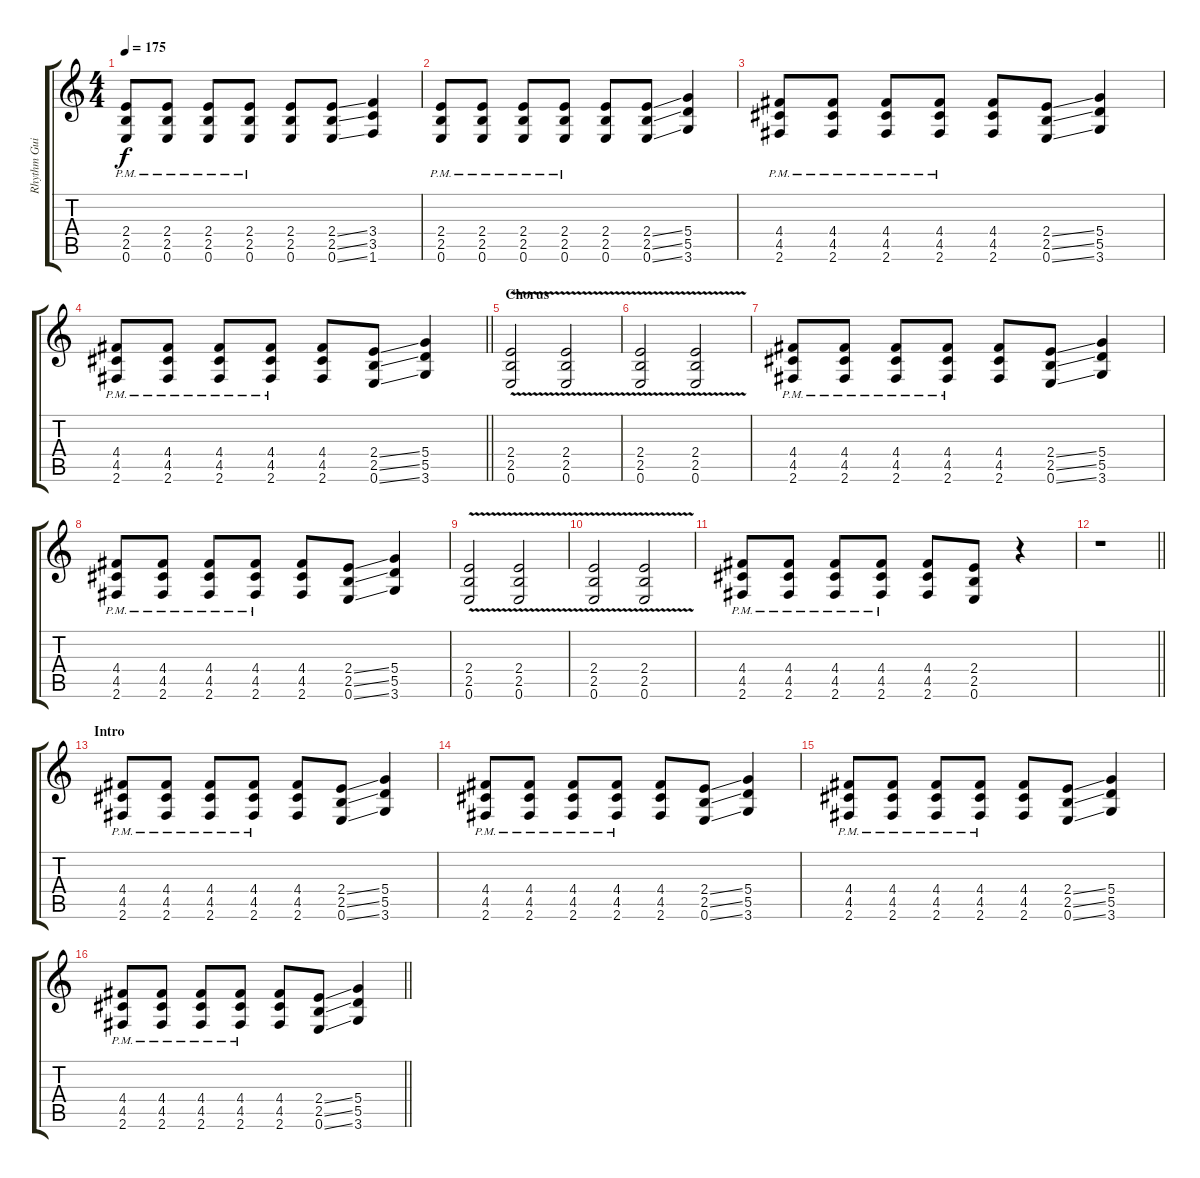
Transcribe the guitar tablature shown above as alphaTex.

\track ("Rhythm Guitar" "Rhythm Gui") {instrument overdrivenguitar}
\staff {score tabs}
\tuning (E4 B3 G3 D3 A2 E2) {hide}
\ts (4 4)
\tempo 175
\clef g2
\ks c
(2.4{pm} 2.5{pm} 0.6{pm}).8{dy f} (2.4{pm} 2.5{pm} 0.6{pm}).8 (2.4{pm} 2.5{pm} 0.6{pm}).8 (2.4{pm} 2.5{pm} 0.6{pm}).8 (2.4 2.5 0.6).8 (2.4{ss} 2.5{ss} 0.6{ss}).8 (3.4 3.5 1.6).4 |
(2.4{pm} 2.5{pm} 0.6{pm}).8 (2.4{pm} 2.5{pm} 0.6{pm}).8 (2.4{pm} 2.5{pm} 0.6{pm}).8 (2.4{pm} 2.5{pm} 0.6{pm}).8 (2.4 2.5 0.6).8 (2.4{ss} 2.5{ss} 0.6{ss}).8 (5.4 5.5 3.6).4 |
(4.4{pm} 4.5{pm} 2.6{pm}).8 (4.4{pm} 4.5{pm} 2.6{pm}).8 (4.4{pm} 4.5{pm} 2.6{pm}).8 (4.4{pm} 4.5{pm} 2.6{pm}).8 (4.4 4.5 2.6).8 (2.4{ss} 2.5{ss} 0.6{ss}).8 (5.4 5.5 3.6).4 |
\barLineRight lightlight
(4.4{pm} 4.5{pm} 2.6{pm}).8 (4.4{pm} 4.5{pm} 2.6{pm}).8 (4.4{pm} 4.5{pm} 2.6{pm}).8 (4.4{pm} 4.5{pm} 2.6{pm}).8 (4.4 4.5 2.6).8 (2.4{ss} 2.5{ss} 0.6{ss}).8 (5.4 5.5 3.6).4 |
\section ("" "Chorus")
(2.4{v} 2.5 0.6).2 (2.4{v} 2.5 0.6).2 |
(2.4{v} 2.5 0.6).2 (2.4{v} 2.5 0.6).2 |
(4.4{pm} 4.5{pm} 2.6{pm}).8 (4.4{pm} 4.5{pm} 2.6{pm}).8 (4.4{pm} 4.5{pm} 2.6{pm}).8 (4.4{pm} 4.5{pm} 2.6{pm}).8 (4.4 4.5 2.6).8 (2.4{ss} 2.5{ss} 0.6{ss}).8 (5.4 5.5 3.6).4 |
(4.4{pm} 4.5{pm} 2.6{pm}).8 (4.4{pm} 4.5{pm} 2.6{pm}).8 (4.4{pm} 4.5{pm} 2.6{pm}).8 (4.4{pm} 4.5{pm} 2.6{pm}).8 (4.4 4.5 2.6).8 (2.4{ss} 2.5{ss} 0.6{ss}).8 (5.4 5.5 3.6).4 |
(2.4{v} 2.5 0.6).2 (2.4{v} 2.5 0.6).2 |
(2.4{v} 2.5 0.6).2 (2.4{v} 2.5 0.6).2 |
(4.4{pm} 4.5{pm} 2.6{pm}).8 (4.4{pm} 4.5{pm} 2.6{pm}).8 (4.4{pm} 4.5{pm} 2.6{pm}).8 (4.4{pm} 4.5{pm} 2.6{pm}).8 (4.4 4.5 2.6).8 (2.4 2.5 0.6).8 r.4 |
\barLineRight lightlight
r.1 |
\section ("" "Intro")
(4.4{pm} 4.5{pm} 2.6{pm}).8 (4.4{pm} 4.5{pm} 2.6{pm}).8 (4.4{pm} 4.5{pm} 2.6{pm}).8 (4.4{pm} 4.5{pm} 2.6{pm}).8 (4.4 4.5 2.6).8 (2.4{ss} 2.5{ss} 0.6{ss}).8 (5.4 5.5 3.6).4 |
(4.4{pm} 4.5{pm} 2.6{pm}).8 (4.4{pm} 4.5{pm} 2.6{pm}).8 (4.4{pm} 4.5{pm} 2.6{pm}).8 (4.4{pm} 4.5{pm} 2.6{pm}).8 (4.4 4.5 2.6).8 (2.4{ss} 2.5{ss} 0.6{ss}).8 (5.4 5.5 3.6).4 |
(4.4{pm} 4.5{pm} 2.6{pm}).8 (4.4{pm} 4.5{pm} 2.6{pm}).8 (4.4{pm} 4.5{pm} 2.6{pm}).8 (4.4{pm} 4.5{pm} 2.6{pm}).8 (4.4 4.5 2.6).8 (2.4{ss} 2.5{ss} 0.6{ss}).8 (5.4 5.5 3.6).4 |
\barLineRight lightlight
(4.4{pm} 4.5{pm} 2.6{pm}).8 (4.4{pm} 4.5{pm} 2.6{pm}).8 (4.4{pm} 4.5{pm} 2.6{pm}).8 (4.4{pm} 4.5{pm} 2.6{pm}).8 (4.4 4.5 2.6).8 (2.4{ss} 2.5{ss} 0.6{ss}).8 (5.4 5.5 3.6).4
